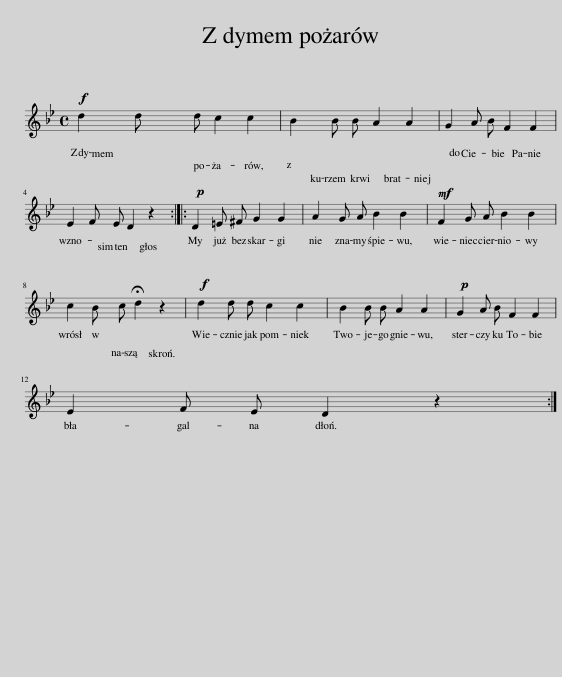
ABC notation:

X:1
L:1/8
M:4/4
I:linebreak $
K:Bb
V:1 treble
V:1
!f! d2 d d c2 c2 | B2 B B A2 A2 | G2 A B F2 F2 |$ E2 F E D2 z2 ::!p! D2 =E ^F G2 G2 | %5
 A2 G A B2 B2 |!mf! F2 G A B2 B2 |$ c2 B c !fermata!d2 z2 |!f! d2 d d c2 c2 | B2 B B A2 A2 | %10
!p! G2 A B F2 F2 |$ E2 F E D2 z2 :| %12
